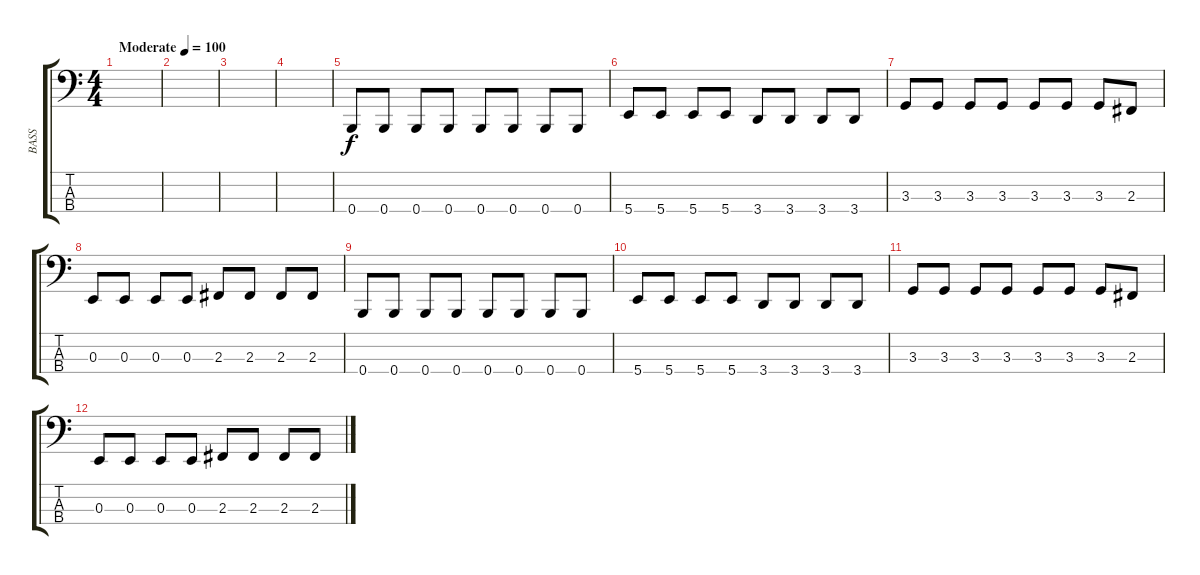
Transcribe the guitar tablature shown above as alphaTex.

\track ("BASS" "BASS") {instrument electricbasspick}
\staff {score tabs}
\tuning (D2 A1 E1 B0) {hide}
\ts (4 4)
\tempo (100 "Moderate")
\clef f4
\ks c
|
|
|
|
0.4.8 0.4.8 0.4.8 0.4.8 0.4.8 0.4.8 0.4.8 0.4.8 |
5.4.8 5.4.8 5.4.8 5.4.8 3.4.8 3.4.8 3.4.8 3.4.8 |
3.3.8 3.3.8 3.3.8 3.3.8 3.3.8 3.3.8 3.3.8 2.3.8 |
0.3.8 0.3.8 0.3.8 0.3.8 2.3.8 2.3.8 2.3.8 2.3.8 |
0.4.8 0.4.8 0.4.8 0.4.8 0.4.8 0.4.8 0.4.8 0.4.8 |
5.4.8 5.4.8 5.4.8 5.4.8 3.4.8 3.4.8 3.4.8 3.4.8 |
3.3.8 3.3.8 3.3.8 3.3.8 3.3.8 3.3.8 3.3.8 2.3.8 |
0.3.8 0.3.8 0.3.8 0.3.8 2.3.8 2.3.8 2.3.8 2.3.8
